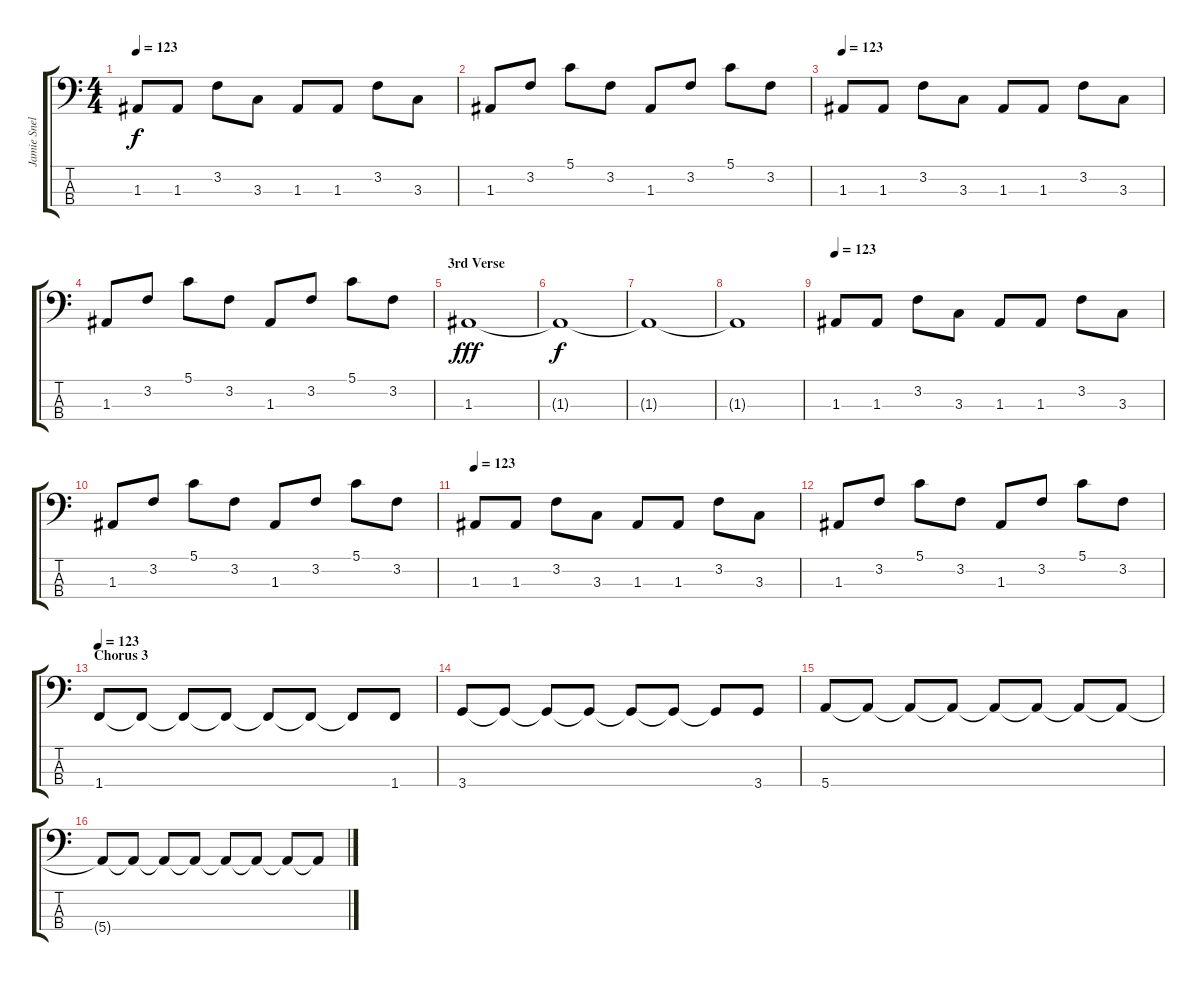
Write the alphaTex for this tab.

\track ("Jamie Snell (Bass)" "Jamie Snel") {instrument electricbasspick}
\staff {score tabs}
\tuning (G2 D2 A1 E1) {hide}
\ts (4 4)
\tempo 123
\clef f4
\ks c
1.3.8{dy f} 1.3.8 3.2.8 3.3.8 1.3.8 1.3.8 3.2.8 3.3.8 |
1.3.8 3.2.8 5.1.8 3.2.8 1.3.8 3.2.8 5.1.8 3.2.8 |
\tempo 123
1.3.8 1.3.8 3.2.8 3.3.8 1.3.8 1.3.8 3.2.8 3.3.8 |
1.3.8 3.2.8 5.1.8 3.2.8 1.3.8 3.2.8 5.1.8 3.2.8 |
\section ("" "3rd Verse")
1.3.1{dy fff} |
1.3{t}.1{dy f} |
1.3{t}.1 |
1.3{t}.1 |
\tempo 123
1.3.8 1.3.8 3.2.8 3.3.8 1.3.8 1.3.8 3.2.8 3.3.8 |
1.3.8 3.2.8 5.1.8 3.2.8 1.3.8 3.2.8 5.1.8 3.2.8 |
\tempo 123
1.3.8 1.3.8 3.2.8 3.3.8 1.3.8 1.3.8 3.2.8 3.3.8 |
1.3.8 3.2.8 5.1.8 3.2.8 1.3.8 3.2.8 5.1.8 3.2.8 |
\section ("" "Chorus 3")
\tempo 133
\tempo 123
1.4.8 1.4{t}.8 1.4{t}.8 1.4{t}.8 1.4{t}.8 1.4{t}.8 1.4{t}.8 1.4.8 |
3.4.8 3.4{t}.8 3.4{t}.8 3.4{t}.8 3.4{t}.8 3.4{t}.8 3.4{t}.8 3.4.8 |
5.4.8 5.4{t}.8 5.4{t}.8 5.4{t}.8 5.4{t}.8 5.4{t}.8 5.4{t}.8 5.4{t}.8 |
5.4{t}.8 5.4{t}.8 5.4{t}.8 5.4{t}.8 5.4{t}.8 5.4{t}.8 5.4{t}.8 5.4{t}.8
